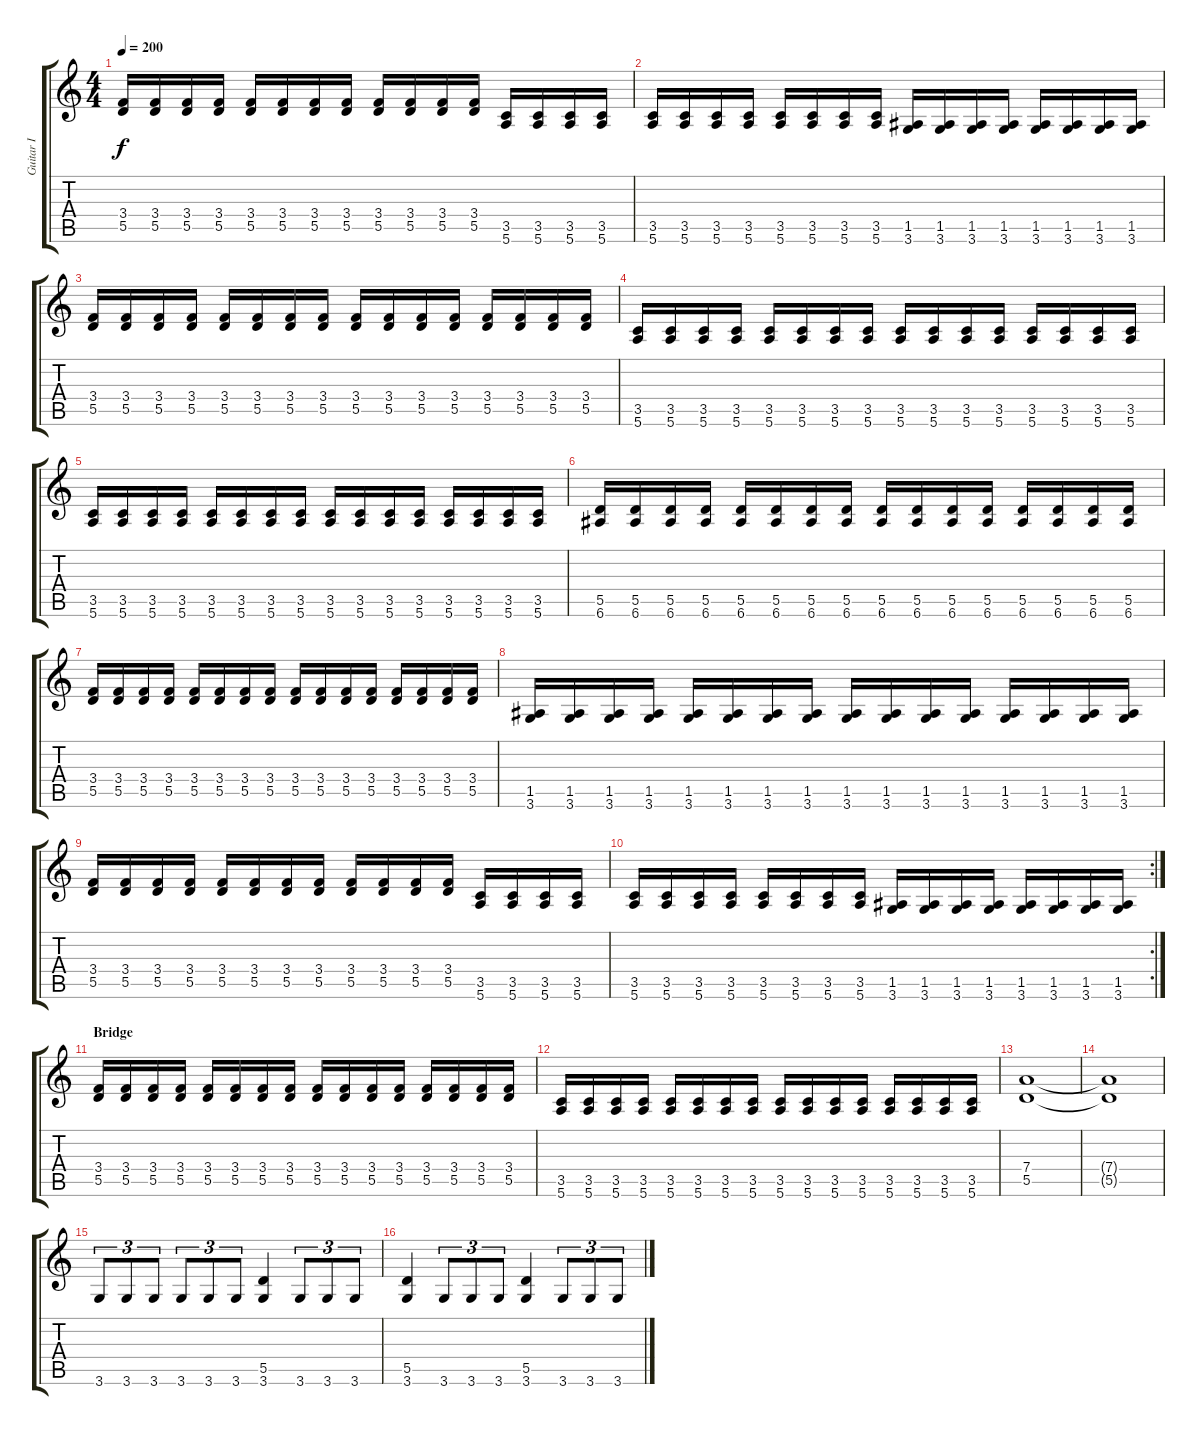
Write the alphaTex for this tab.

\track ("Guitar I" "Guitar I") {instrument distortionguitar}
\staff {score tabs}
\tuning (E4 B3 G3 D3 A2 E2) {hide}
\ts (4 4)
\tempo 200
\clef g2
\ks c
(3.4 5.5).16{dy f} (3.4 5.5).16 (3.4 5.5).16 (3.4 5.5).16 (3.4 5.5).16 (3.4 5.5).16 (3.4 5.5).16 (3.4 5.5).16 (3.4 5.5).16 (3.4 5.5).16 (3.4 5.5).16 (3.4 5.5).16 (3.5 5.6).16 (3.5 5.6).16 (3.5 5.6).16 (3.5 5.6).16 |
(3.5 5.6).16 (3.5 5.6).16 (3.5 5.6).16 (3.5 5.6).16 (3.5 5.6).16 (3.5 5.6).16 (3.5 5.6).16 (3.5 5.6).16 (1.5 3.6).16 (1.5 3.6).16 (1.5 3.6).16 (1.5 3.6).16 (1.5 3.6).16 (1.5 3.6).16 (1.5 3.6).16 (1.5 3.6).16 |
(3.4 5.5).16 (3.4 5.5).16 (3.4 5.5).16 (3.4 5.5).16 (3.4 5.5).16 (3.4 5.5).16 (3.4 5.5).16 (3.4 5.5).16 (3.4 5.5).16 (3.4 5.5).16 (3.4 5.5).16 (3.4 5.5).16 (3.4 5.5).16 (3.4 5.5).16 (3.4 5.5).16 (3.4 5.5).16 |
(3.5 5.6).16 (3.5 5.6).16 (3.5 5.6).16 (3.5 5.6).16 (3.5 5.6).16 (3.5 5.6).16 (3.5 5.6).16 (3.5 5.6).16 (3.5 5.6).16 (3.5 5.6).16 (3.5 5.6).16 (3.5 5.6).16 (3.5 5.6).16 (3.5 5.6).16 (3.5 5.6).16 (3.5 5.6).16 |
(3.5 5.6).16 (3.5 5.6).16 (3.5 5.6).16 (3.5 5.6).16 (3.5 5.6).16 (3.5 5.6).16 (3.5 5.6).16 (3.5 5.6).16 (3.5 5.6).16 (3.5 5.6).16 (3.5 5.6).16 (3.5 5.6).16 (3.5 5.6).16 (3.5 5.6).16 (3.5 5.6).16 (3.5 5.6).16 |
(5.5 6.6).16 (5.5 6.6).16 (5.5 6.6).16 (5.5 6.6).16 (5.5 6.6).16 (5.5 6.6).16 (5.5 6.6).16 (5.5 6.6).16 (5.5 6.6).16 (5.5 6.6).16 (5.5 6.6).16 (5.5 6.6).16 (5.5 6.6).16 (5.5 6.6).16 (5.5 6.6).16 (5.5 6.6).16 |
(3.4 5.5).16 (3.4 5.5).16 (3.4 5.5).16 (3.4 5.5).16 (3.4 5.5).16 (3.4 5.5).16 (3.4 5.5).16 (3.4 5.5).16 (3.4 5.5).16 (3.4 5.5).16 (3.4 5.5).16 (3.4 5.5).16 (3.4 5.5).16 (3.4 5.5).16 (3.4 5.5).16 (3.4 5.5).16 |
(1.5 3.6).16 (1.5 3.6).16 (1.5 3.6).16 (1.5 3.6).16 (1.5 3.6).16 (1.5 3.6).16 (1.5 3.6).16 (1.5 3.6).16 (1.5 3.6).16 (1.5 3.6).16 (1.5 3.6).16 (1.5 3.6).16 (1.5 3.6).16 (1.5 3.6).16 (1.5 3.6).16 (1.5 3.6).16 |
(3.4 5.5).16 (3.4 5.5).16 (3.4 5.5).16 (3.4 5.5).16 (3.4 5.5).16 (3.4 5.5).16 (3.4 5.5).16 (3.4 5.5).16 (3.4 5.5).16 (3.4 5.5).16 (3.4 5.5).16 (3.4 5.5).16 (3.5 5.6).16 (3.5 5.6).16 (3.5 5.6).16 (3.5 5.6).16 |
\rc 2
(3.5 5.6).16 (3.5 5.6).16 (3.5 5.6).16 (3.5 5.6).16 (3.5 5.6).16 (3.5 5.6).16 (3.5 5.6).16 (3.5 5.6).16 (1.5 3.6).16 (1.5 3.6).16 (1.5 3.6).16 (1.5 3.6).16 (1.5 3.6).16 (1.5 3.6).16 (1.5 3.6).16 (1.5 3.6).16 |
\section ("" "Bridge")
(3.4 5.5).16 (3.4 5.5).16 (3.4 5.5).16 (3.4 5.5).16 (3.4 5.5).16 (3.4 5.5).16 (3.4 5.5).16 (3.4 5.5).16 (3.4 5.5).16 (3.4 5.5).16 (3.4 5.5).16 (3.4 5.5).16 (3.4 5.5).16 (3.4 5.5).16 (3.4 5.5).16 (3.4 5.5).16 |
(3.5 5.6).16 (3.5 5.6).16 (3.5 5.6).16 (3.5 5.6).16 (3.5 5.6).16 (3.5 5.6).16 (3.5 5.6).16 (3.5 5.6).16 (3.5 5.6).16 (3.5 5.6).16 (3.5 5.6).16 (3.5 5.6).16 (3.5 5.6).16 (3.5 5.6).16 (3.5 5.6).16 (3.5 5.6).16 |
(7.4 5.5).1 |
(7.4{t} 5.5{t}).1 |
3.6.8{tu (3 2)} 3.6.8{tu (3 2)} 3.6.8{tu (3 2)} 3.6.8{tu (3 2)} 3.6.8{tu (3 2)} 3.6.8{tu (3 2)} (5.5 3.6).4 3.6.8{tu (3 2)} 3.6.8{tu (3 2)} 3.6.8{tu (3 2)} |
(5.5 3.6).4 3.6.8{tu (3 2)} 3.6.8{tu (3 2)} 3.6.8{tu (3 2)} (5.5 3.6).4 3.6.8{tu (3 2)} 3.6.8{tu (3 2)} 3.6.8{tu (3 2)}
